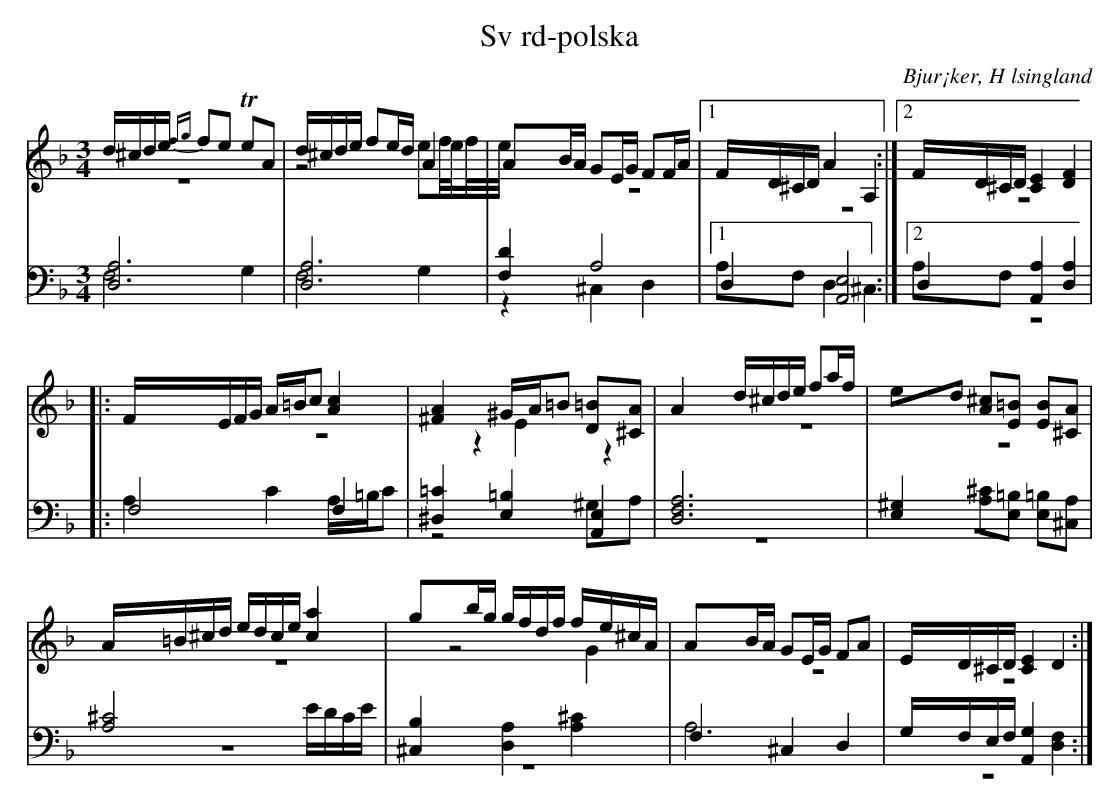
X:1
T: Sv rd-polska
O: Bjur¡ker, H lsingland
M: 3/4
L: 1/8
K: Dm
V:1
V:2 merge
V:3
V:4 merge
V:1
d/^c/d/e/ {fg}fe TeA|d/^c/d/e/ fe/d/ A2|AB/A/ GE/G/ FF/A/|1 F/D/^C/D/ A2 A,2:|2 F/D/^C/D/ [C2E2] [D2F2]|
|:F/E/F/G/ A/=B/c [A2c2]|[^F2A2] ^G/A/=B [D=B][^CA]|A2 d/^c/d/e/ fa/f/|ed [A^c][E=B] [EB][^CA]|
A/=B/^c/d/ e/d/c/e/ [c2a2]|gb/g/ g/f/d/f/ f/e/^c/A/|AB/A/ GE/G/ FA|E/D/^C/D/ [C2E2] D2:|
V:2
z6|z4 ef//e/f//e//|z6|1 z6:|2 z6|
|:z6|z2 E2 z2|z6|z6|
z6|z4 G2|z6|z6:|
V:3 clef=bass
[D,6A,6]|[D,6A,6]|[F,2D2] A,4|1 D,2 [A,,4E,4]:|2 D,2 [A,,2A,2] [D,2A,2]|
|:F,4 F,2|[^D,2=C2] [E,2=B,2] [A,,2E,2]|[D,6F,6A,6]|[E,2^G,2] [A,^C][E,=B,] [E,=B,][^C,A,]|
[A,4^C4] E/D/C/E/|[^C,2B,2]  [D,2A,2] [A,2^C2]|F,2 ^C,2 D,2|G,/F,/E,/F,/ [A,,2G,2] [D,2F,2]:|
V:4 clef=bass
F,4 G,2|F,4 G,2|z2 ^C,2 D,2|1 A,F, D,2 ^C,2:|2 A,F,  z4|
|:A,2 C2 A,/=B,/C|z4 ^G,A,|z6|z6|
z6|z6|A,6|z6:|
